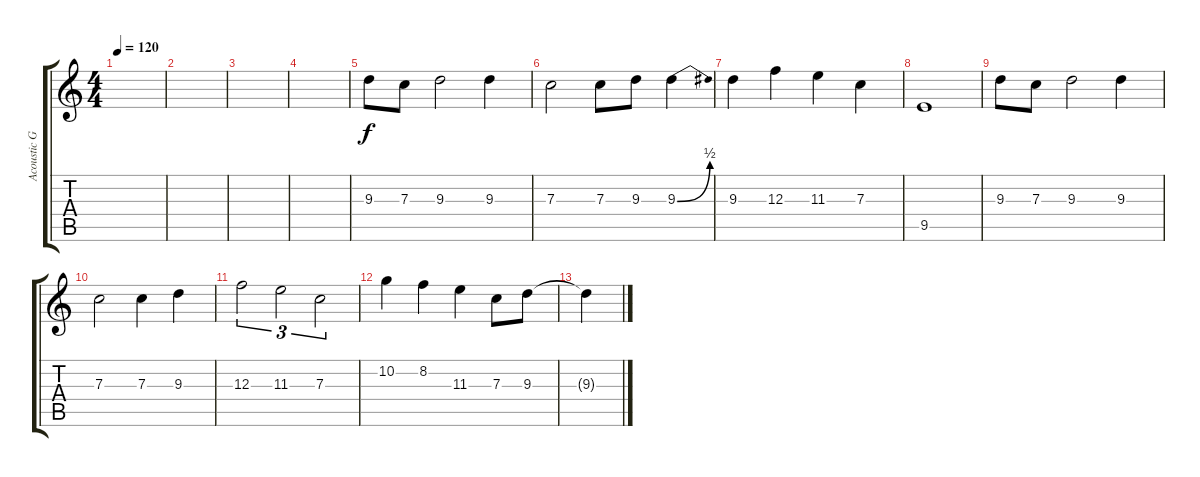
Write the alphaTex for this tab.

\track ("Acoustic Guitar III (nylon)" "Acoustic G") {instrument acousticguitarnylon}
\staff {score tabs}
\tuning (D4 A3 F3 C3 G2 D2) {hide}
\ts (4 4)
\tempo 120
\clef g2
\ks c
|
|
|
|
9.3.8 7.3.8 9.3.2 9.3.4 |
7.3.2 7.3.8 9.3.8 9.3{be (bend 0 0 60 2)}.4 |
9.3.4 12.3.4 11.3.4 7.3.4 |
9.5.1 |
9.3.8 7.3.8 9.3.2 9.3.4 |
7.3.2 7.3.4 9.3.4 |
12.3.2{tu (3 2)} 11.3.2{tu (3 2)} 7.3.2{tu (3 2)} |
10.2.4 8.2.4 11.3.4 7.3.8 9.3.8 |
9.3{t}.4
